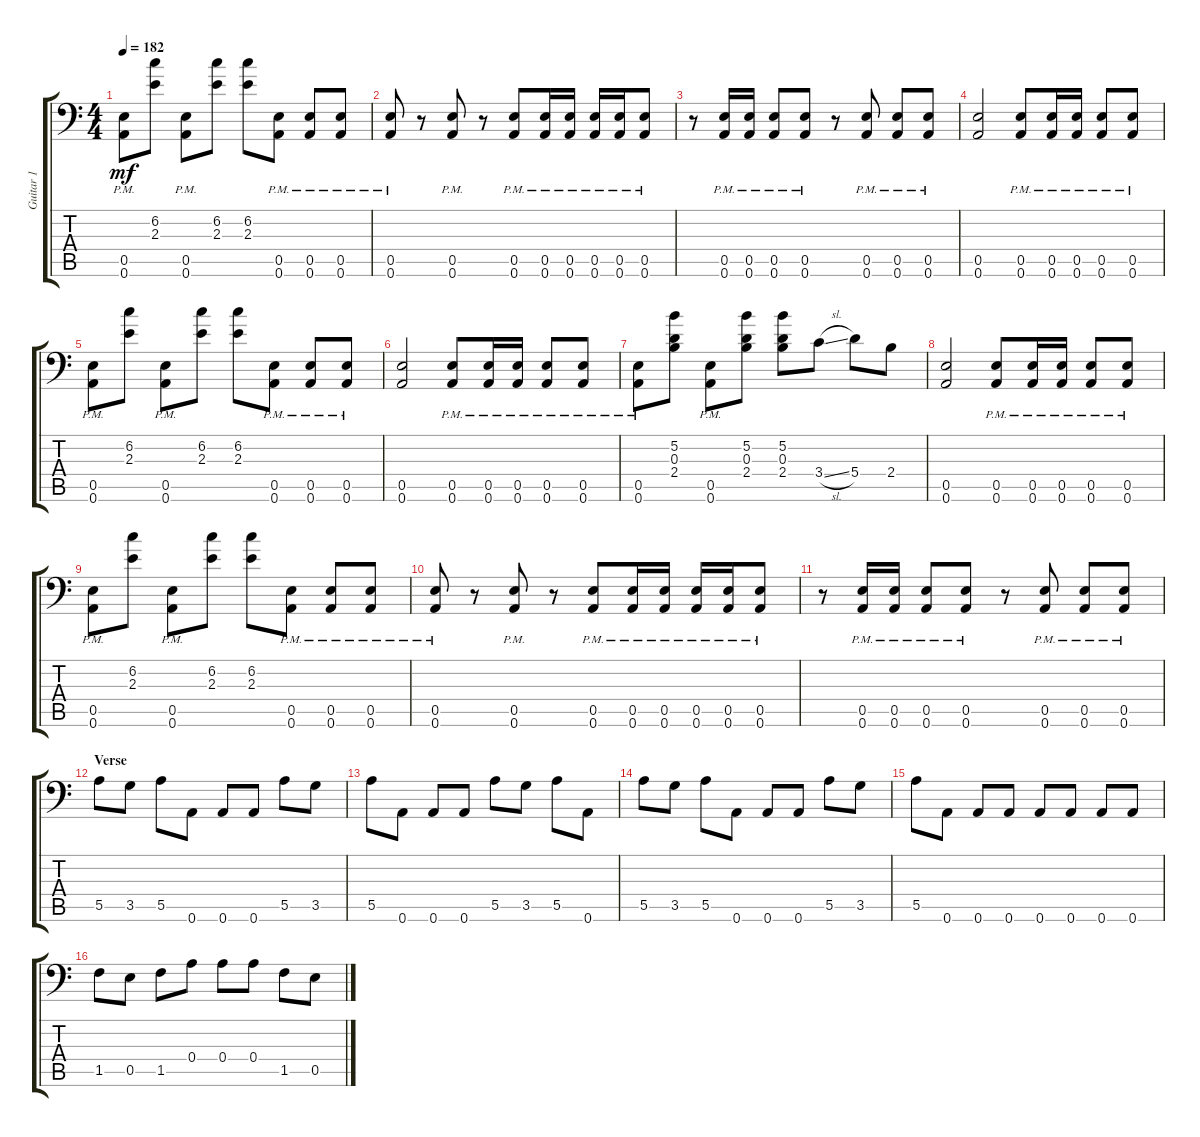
\track ("Guitar 1" "Guitar 1") {instrument overdrivenguitar}
\staff {score tabs}
\tuning (B3 Gb3 D3 A2 E2 A1) {hide}
\ts (4 4)
\tempo 182
\clef f4
\ks c
(0.5{pm} 0.6{pm}).8{dy mf} (6.2 2.3).8 (0.5{pm} 0.6{pm}).8 (6.2 2.3).8 (6.2 2.3).8 (0.5{pm} 0.6{pm}).8 (0.5{pm} 0.6{pm}).8 (0.5{pm} 0.6{pm}).8 |
(0.5{pm} 0.6{pm}).8 r.8 (0.5{pm} 0.6{pm}).8 r.8 (0.5{pm} 0.6{pm}).8 (0.5{pm} 0.6{pm}).16 (0.5{pm} 0.6{pm}).16 (0.5{pm} 0.6{pm}).16 (0.5{pm} 0.6{pm}).16 (0.5{pm} 0.6{pm}).8 |
r.8 (0.5{pm} 0.6{pm}).16 (0.5{pm} 0.6{pm}).16 (0.5{pm} 0.6{pm}).8 (0.5{pm} 0.6{pm}).8 r.8 (0.5{pm} 0.6{pm}).8 (0.5{pm} 0.6{pm}).8 (0.5{pm} 0.6{pm}).8 |
(0.5 0.6).2 (0.5{pm} 0.6{pm}).8 (0.5{pm} 0.6{pm}).16 (0.5{pm} 0.6{pm}).16 (0.5{pm} 0.6{pm}).8 (0.5{pm} 0.6{pm}).8 |
(0.5{pm} 0.6{pm}).8 (6.2 2.3).8 (0.5{pm} 0.6{pm}).8 (6.2 2.3).8 (6.2 2.3).8 (0.5{pm} 0.6{pm}).8 (0.5{pm} 0.6{pm}).8 (0.5{pm} 0.6{pm}).8 |
(0.5 0.6).2 (0.5{pm} 0.6{pm}).8 (0.5{pm} 0.6{pm}).16 (0.5{pm} 0.6{pm}).16 (0.5{pm} 0.6{pm}).8 (0.5{pm} 0.6{pm}).8 |
(0.5{pm} 0.6{pm}).8 (5.2 0.3 2.4).8 (0.5{pm} 0.6{pm}).8 (5.2 0.3 2.4).8 (5.2 0.3 2.4).8 3.4{sl}.8 5.4.8 2.4.8 |
(0.5 0.6).2 (0.5{pm} 0.6{pm}).8 (0.5{pm} 0.6{pm}).16 (0.5{pm} 0.6{pm}).16 (0.5{pm} 0.6{pm}).8 (0.5{pm} 0.6{pm}).8 |
(0.5{pm} 0.6{pm}).8 (6.2 2.3).8 (0.5{pm} 0.6{pm}).8 (6.2 2.3).8 (6.2 2.3).8 (0.5{pm} 0.6{pm}).8 (0.5{pm} 0.6{pm}).8 (0.5{pm} 0.6{pm}).8 |
(0.5{pm} 0.6{pm}).8 r.8 (0.5{pm} 0.6{pm}).8 r.8 (0.5{pm} 0.6{pm}).8 (0.5{pm} 0.6{pm}).16 (0.5{pm} 0.6{pm}).16 (0.5{pm} 0.6{pm}).16 (0.5{pm} 0.6{pm}).16 (0.5{pm} 0.6{pm}).8 |
r.8 (0.5{pm} 0.6{pm}).16 (0.5{pm} 0.6{pm}).16 (0.5{pm} 0.6{pm}).8 (0.5{pm} 0.6{pm}).8 r.8 (0.5{pm} 0.6{pm}).8 (0.5{pm} 0.6{pm}).8 (0.5{pm} 0.6{pm}).8 |
\section ("" "Verse")
5.5.8 3.5.8 5.5.8 0.6.8 0.6.8 0.6.8 5.5.8 3.5.8 |
5.5.8 0.6.8 0.6.8 0.6.8 5.5.8 3.5.8 5.5.8 0.6.8 |
5.5.8 3.5.8 5.5.8 0.6.8 0.6.8 0.6.8 5.5.8 3.5.8 |
5.5.8 0.6.8 0.6.8 0.6.8 0.6.8 0.6.8 0.6.8 0.6.8 |
1.5.8 0.5.8 1.5.8 0.4.8 0.4.8 0.4.8 1.5.8 0.5.8
